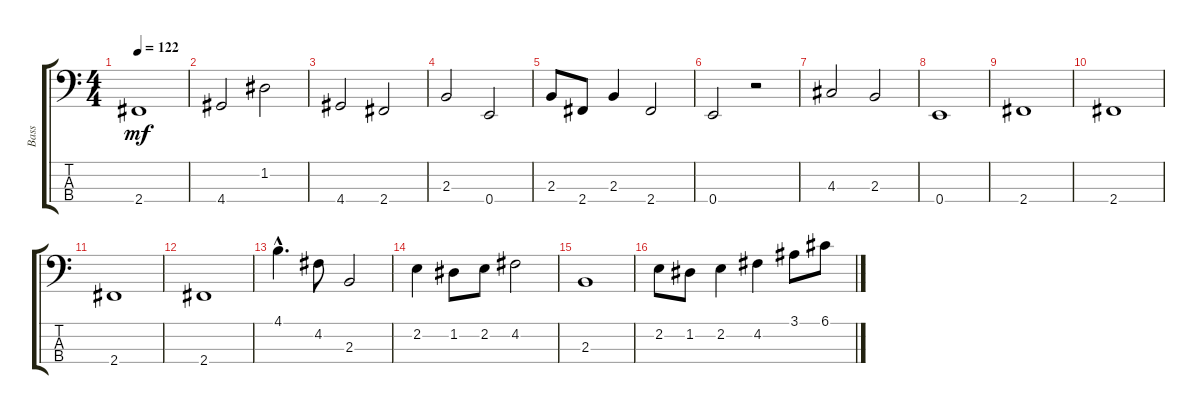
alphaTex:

\track ("Bass" "Bass") {instrument fretlessbass}
\staff {score tabs}
\tuning (G2 D2 A1 E1) {hide}
\ts (4 4)
\tempo 122
\clef f4
\ks c
2.4.1{dy mf} |
4.4.2 1.2.2 |
4.4.2 2.4.2 |
2.3.2 0.4.2 |
2.3.8 2.4.8 2.3.4 2.4.2 |
0.4.2 r.2 |
4.3.2 2.3.2 |
0.4.1 |
2.4.1 |
2.4.1 |
2.4.1 |
2.4.1 |
4.1{hac}.4{d} 4.2.8 2.3.2 |
2.2.4 1.2.8 2.2.8 4.2.2 |
2.3.1 |
2.2.8 1.2.8 2.2.4 4.2.4 3.1.8 6.1.8
